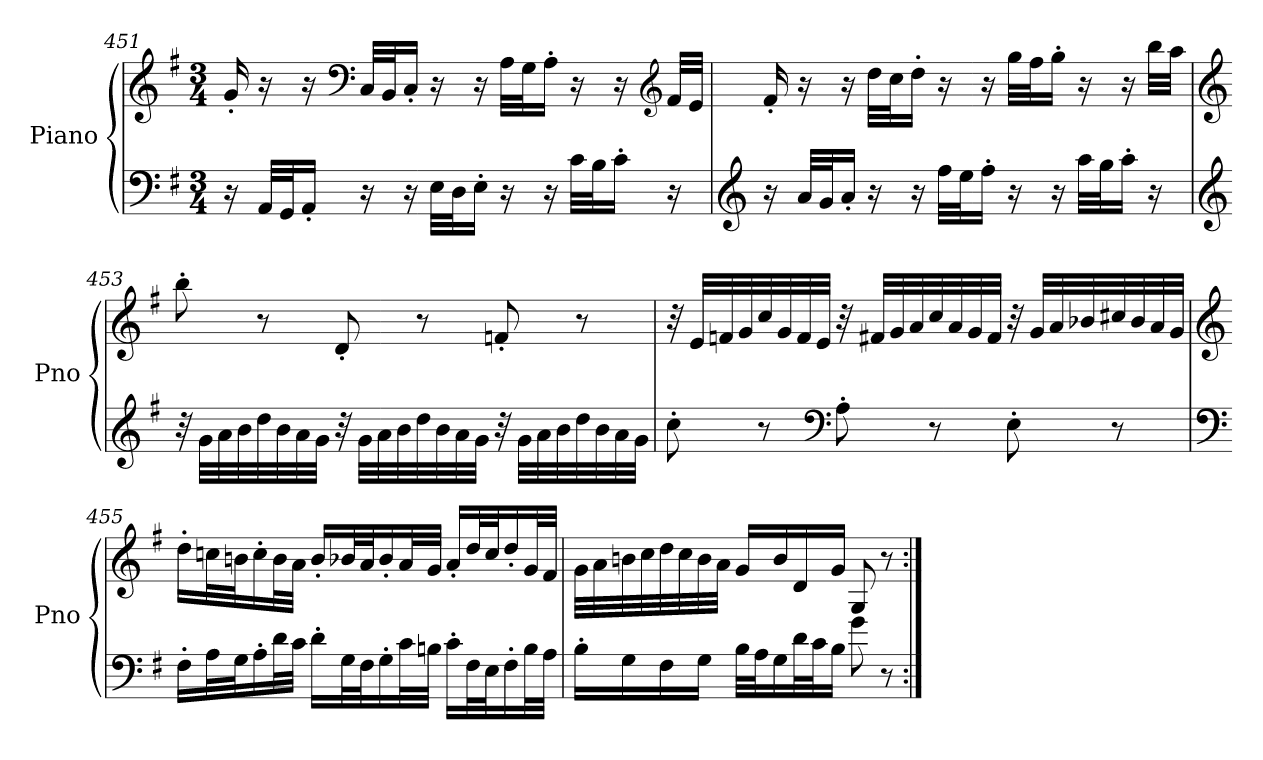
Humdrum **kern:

**kern	**kern
*part1	*part1
*staff2	*staff1
*I"Piano	*
*I'Pno	*
!!LO:LB:g=z
*clefF4	*clefG2
*k[f#]	*k[f#]
*M3/4	*M3/4
=451	=451
16r	16g'/
32AA/LLL	16r
32GG/J	.
16AA'/JJ	16r
*	*clefF4
16r	32C/LLL
.	32BB/J
16r	16C'/JJ
32E\LLL	16r
32D\J	.
16E'\JJ	16r
16r	32A\LLL
.	32G\J
16r	16A'\JJ
32c\LLL	16r
32B\J	.
16c'\JJ	16r
*	*clefG2
16r	32f#/LLL
.	32e/JJJ
=452	=452
*clefG2	*
16r	16f#'/
32a/LLL	16r
32g/J	.
16a'/JJ	16r
16r	32dd\LLL
.	32cc\J
16r	16dd'\JJ
32ff#\LLL	16r
32ee\J	.
16ff#'\JJ	16r
16r	32gg\LLL
.	32ff#\J
16r	16gg'\JJ
32aa\LLL	16r
32gg\J	.
16aa'\JJ	16r
16r	32bb\LLL
.	32aa\JJJ
!!LO:LB:g=z
=453	=453
*clefG2	*clefG2
32r	8bb'\
32g\LLL	.
32a\	.
32b\	.
32dd\	8r
32b\	.
32a\	.
32g\JJJ	.
32r	8d'/
32g\LLL	.
32a\	.
32b\	.
32dd\	8r
32b\	.
32a\	.
32g\JJJ	.
32r	8fn'/
32g\LLL	.
32a\	.
32b\	.
32dd\	8r
32b\	.
32a\	.
32g\JJJ	.
=454	=454
8cc'\	32r
.	32e/LLL
.	32fn/
.	32g/
8r	32cc/
.	32g/
.	32f/
.	32e/JJJ
*clefF4	*
8A'\	32r
.	32f#X/LLL
.	32g/
.	32a/
8r	32cc/
.	32a/
.	32g/
.	32f#/JJJ
8E'\	32r
.	32g/LLL
.	32a/
.	32b-X/
8r	32cc#X/
.	32b-/
.	32a/
.	32g/JJJ
!!LO:LB:g=z
=455	=455
*clefF4	*clefG2
16F#'\LL	16dd'\LL
32A\L	32ccn\L
32G\J	32bn\J
16A'\	16cc'\
32d\L	32b\L
32c\JJJ	32a\JJJ
16d'\LL	16b'/LL
32G\L	32b-X/L
32F#\J	32a/J
16G'\	16b-'/
32c\L	32a/L
32Bn\JJJ	32g/JJJ
16c'\LL	16a'/LL
32F#\L	32dd/L
32E\J	32cc/J
16F#'\	16dd'/
32B\L	32g/L
32A\JJJ	32f#/JJJ
=456	=456
16B'\LL	32g\LLL
.	32a\
16G\	32bn\
.	32cc\
16F#\	32dd\
.	32cc\
16G\JJ	32b\
.	32a\JJJ
32B\LLL	16g/LL
32A\J	.
16G\	16b/
32d\L	16d/
32c\J	.
16B\JJ	16g/JJ
8g\	8G/
8r	8r
=:|!	=:|!
*-	*-
